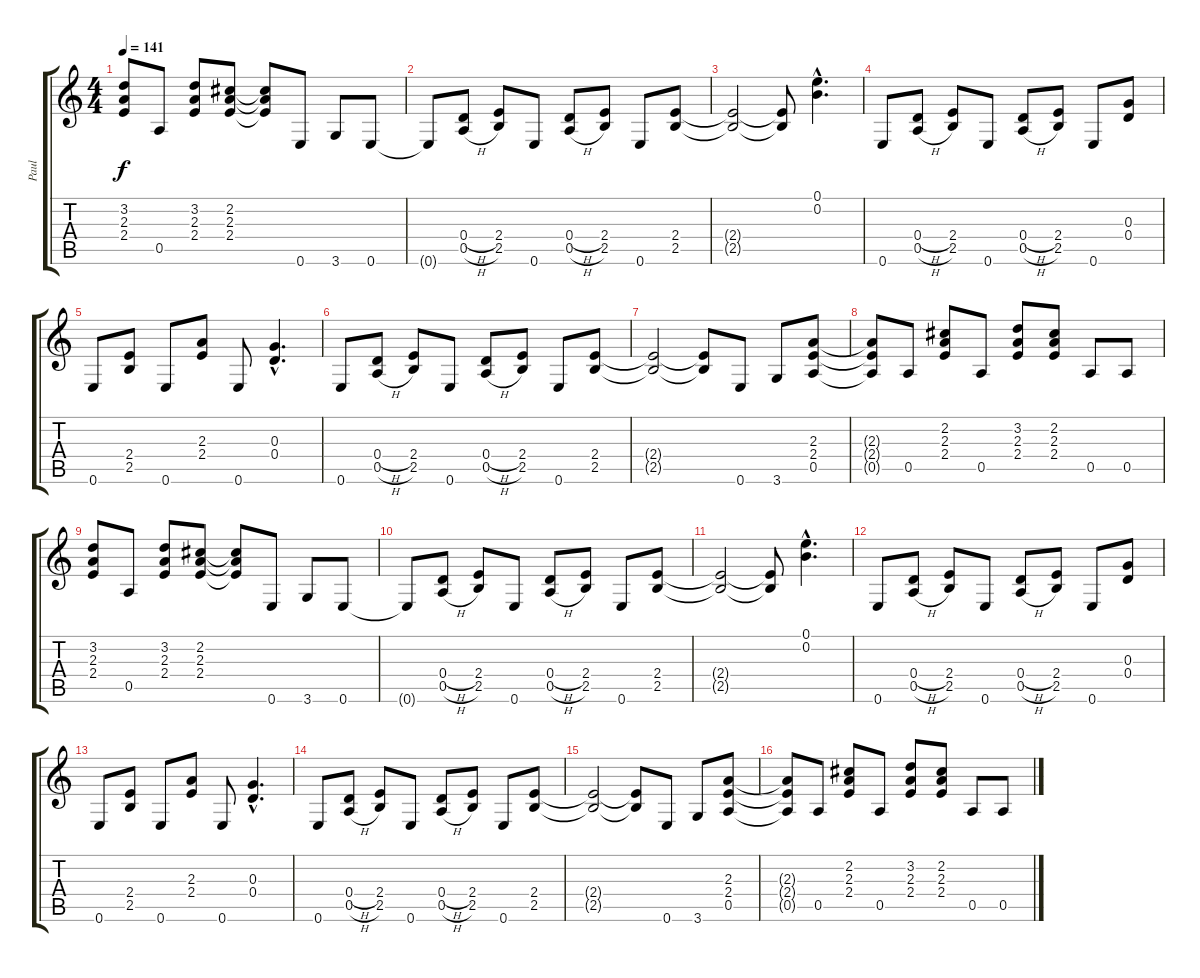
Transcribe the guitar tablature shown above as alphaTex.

\track ("Paul" "Paul") {instrument distortionguitar}
\staff {score tabs}
\tuning (E4 B3 G3 D3 A2 E2) {hide}
\ts (4 4)
\tempo 141
\clef g2
\ks c
(3.2 2.3 2.4).8{dy f} 0.5.8 (3.2 2.3 2.4).8 (2.2 2.3 2.4).8 (2.2{t} 2.3{t} 2.4{t}).8 0.6.8 3.6.8 0.6.8 |
0.6{t}.8 (0.4{h} 0.5{h}).8 (2.4 2.5).8 0.6.8 (0.4{h} 0.5{h}).8 (2.4 2.5).8 0.6.8 (2.4 2.5).8 |
(2.4{t} 2.5{t}).2 (2.4{t} 2.5{t}).8 (0.1{hac} 0.2{hac}).4{d} |
0.6.8 (0.4{h} 0.5{h}).8 (2.4 2.5).8 0.6.8 (0.4{h} 0.5{h}).8 (2.4 2.5).8 0.6.8 (0.3 0.4).8 |
0.6.8 (2.4 2.5).8 0.6.8 (2.3 2.4).8 0.6.8 (0.3{hac} 0.4{hac}).4{d} |
0.6.8 (0.4{h} 0.5{h}).8 (2.4 2.5).8 0.6.8 (0.4{h} 0.5{h}).8 (2.4 2.5).8 0.6.8 (2.4 2.5).8 |
(2.4{t} 2.5{t}).2 (2.4{t} 2.5{t}).8 0.6.8 3.6.8 (2.3 2.4 0.5).8 |
(2.3{t} 2.4{t} 0.5{t}).8 0.5.8 (2.2 2.3 2.4).8 0.5.8 (3.2 2.3 2.4).8 (2.2 2.3 2.4).8 0.5.8 0.5.8 |
(3.2 2.3 2.4).8 0.5.8 (3.2 2.3 2.4).8 (2.2 2.3 2.4).8 (2.2{t} 2.3{t} 2.4{t}).8 0.6.8 3.6.8 0.6.8 |
0.6{t}.8 (0.4{h} 0.5{h}).8 (2.4 2.5).8 0.6.8 (0.4{h} 0.5{h}).8 (2.4 2.5).8 0.6.8 (2.4 2.5).8 |
(2.4{t} 2.5{t}).2 (2.4{t} 2.5{t}).8 (0.1{hac} 0.2{hac}).4{d} |
0.6.8 (0.4{h} 0.5{h}).8 (2.4 2.5).8 0.6.8 (0.4{h} 0.5{h}).8 (2.4 2.5).8 0.6.8 (0.3 0.4).8 |
0.6.8 (2.4 2.5).8 0.6.8 (2.3 2.4).8 0.6.8 (0.3{hac} 0.4{hac}).4{d} |
0.6.8 (0.4{h} 0.5{h}).8 (2.4 2.5).8 0.6.8 (0.4{h} 0.5{h}).8 (2.4 2.5).8 0.6.8 (2.4 2.5).8 |
(2.4{t} 2.5{t}).2 (2.4{t} 2.5{t}).8 0.6.8 3.6.8 (2.3 2.4 0.5).8 |
(2.3{t} 2.4{t} 0.5{t}).8 0.5.8 (2.2 2.3 2.4).8 0.5.8 (3.2 2.3 2.4).8 (2.2 2.3 2.4).8 0.5.8 0.5.8
